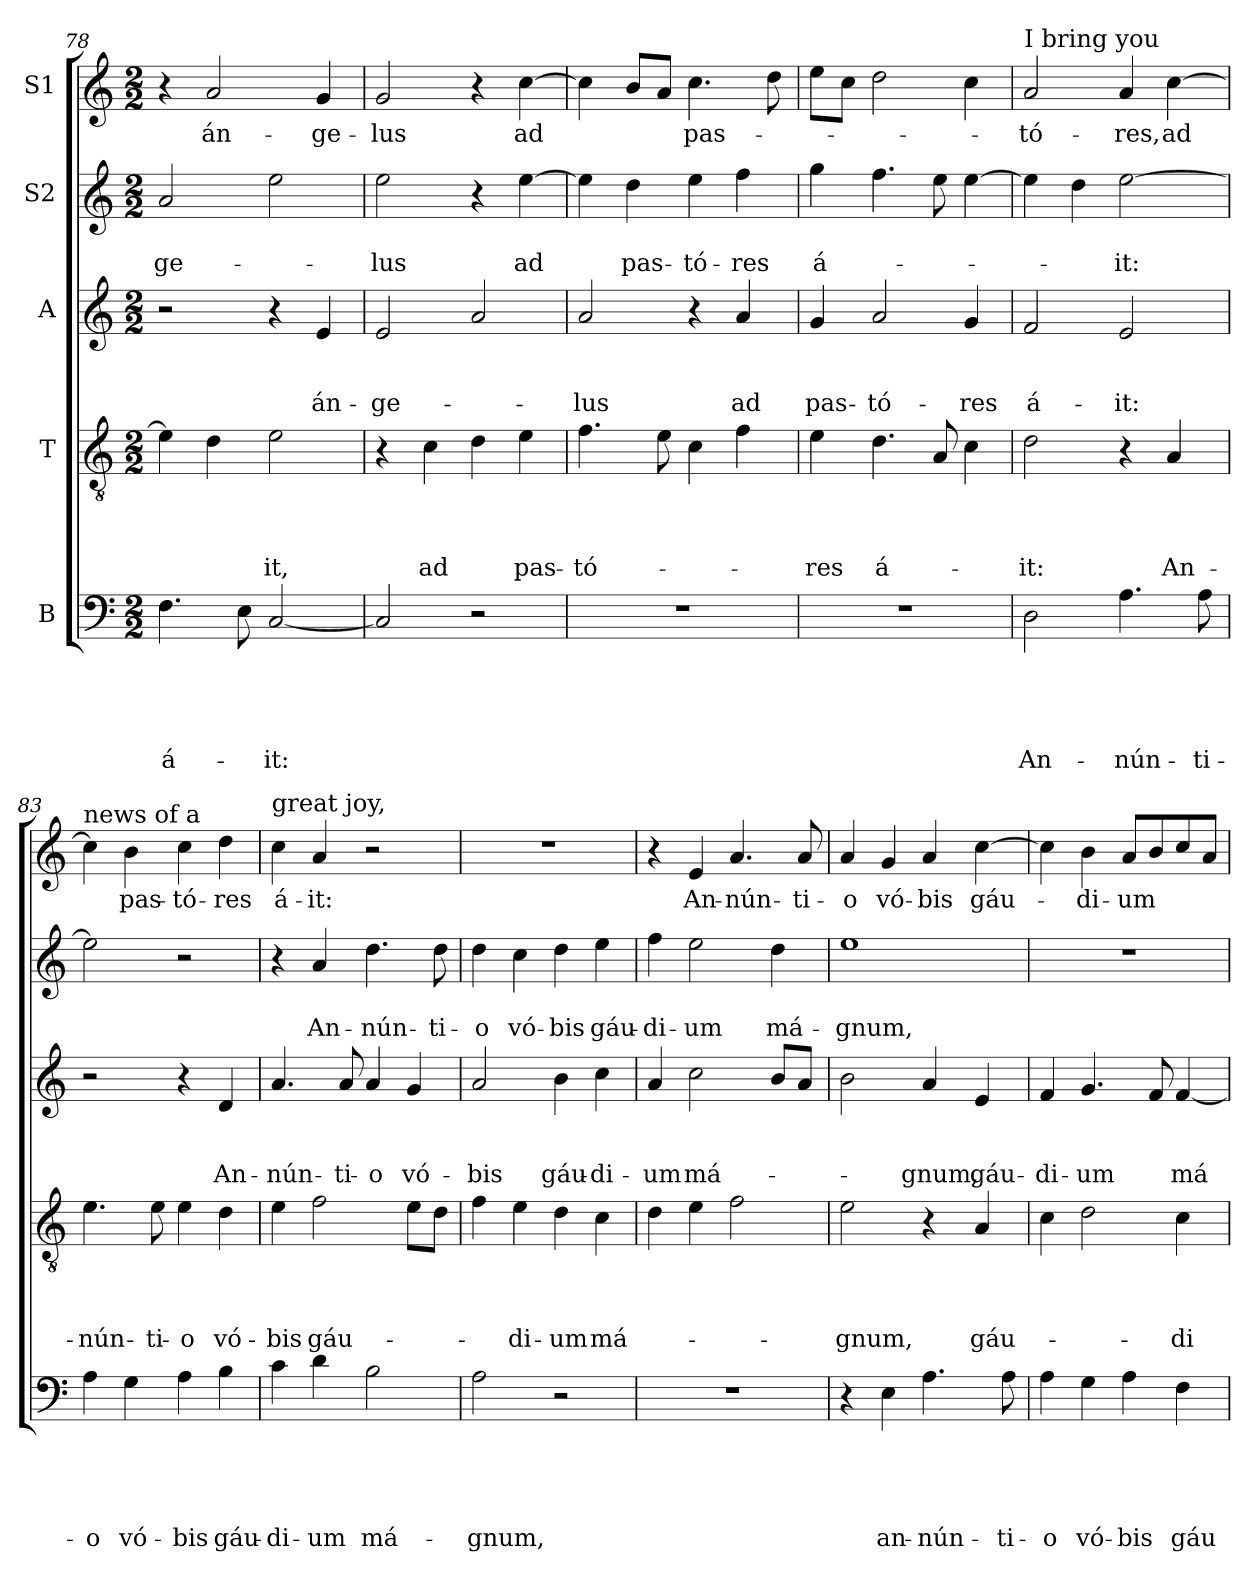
**kern	**text	**text	**text	**text	**text	**kern	**text	**text	**text	**text	**kern	**text	**text	**text	**kern	**text	**text	**kern	**text
*part5	*part5	*part5	*part5	*part5	*part5	*part4	*part4	*part4	*part4	*part4	*part3	*part3	*part3	*part3	*part2	*part2	*part2	*part1	*part1
*staff5	*staff5	*staff5	*staff5	*staff5	*staff5	*staff4	*staff4	*staff4	*staff4	*staff4	*staff3	*staff3	*staff3	*staff3	*staff2	*staff2	*staff2	*staff1	*staff1
*I"B	*	*	*	*	*	*I"T	*	*	*	*	*I"A	*	*	*	*I"S2	*	*	*I"S1	*
*clefF4	*	*	*	*	*	*clefGv2	*	*	*	*	*clefG2	*	*	*	*clefG2	*	*	*clefG2	*
*k[]	*	*	*	*	*	*k[]	*	*	*	*	*k[]	*	*	*	*k[]	*	*	*k[]	*
*C:	*	*	*	*	*	*C:	*	*	*	*	*C:	*	*	*	*C:	*	*	*C:	*
*M2/2	*	*	*	*	*	*M2/2	*	*	*	*	*M2/2	*	*	*	*M2/2	*	*	*M2/2	*
=78	=78	=78	=78	=78	=78	=78	=78	=78	=78	=78	=78	=78	=78	=78	=78	=78	=78	=78	=78
!	!	!	!	!	!LO:LY:b	!	!	!	!	!	!	!	!	!	!	!	!LO:LY:b	!	!
4.F\	.	.	.	.	á-	4e\]	.	.	.	.	2r	.	.	.	2a/	.	-ge-	4r	.
!	!	!	!	!	!	!	!	!	!	!	!	!	!	!	!	!	!	!	!LO:LY:b
.	.	.	.	.	.	4d\	.	.	.	.	.	.	.	.	.	.	.	2a/	án-
8E\	.	.	.	.	.	.	.	.	.	.	.	.	.	.	.	.	.	.	.
!	!	!	!	!	!LO:LY:b	!	!	!	!	!LO:LY:b	!	!	!	!	!	!	!	!	!
[2C/	.	.	.	.	-it:	2e\	.	.	.	-it,	4r	.	.	.	2ee\	.	.	.	.
!	!	!	!	!	!	!	!	!	!	!	!	!	!	!LO:LY:b	!	!	!	!	!LO:LY:b
.	.	.	.	.	.	.	.	.	.	.	4e/	.	.	án-	.	.	.	4g/	-ge-
=79	=79	=79	=79	=79	=79	=79	=79	=79	=79	=79	=79	=79	=79	=79	=79	=79	=79	=79	=79
!	!	!	!	!	!	!	!	!	!	!	!	!	!	!LO:LY:b	!	!	!LO:LY:b	!	!LO:LY:b
2C/]	.	.	.	.	.	4r	.	.	.	.	2e/	.	.	-ge-	2ee\	.	-lus	2g/	-lus
!	!	!	!	!	!	!	!	!	!	!LO:LY:b	!	!	!	!	!	!	!	!	!
.	.	.	.	.	.	4c\	.	.	.	ad	.	.	.	.	.	.	.	.	.
2r	.	.	.	.	.	4d\	.	.	.	.	2a/	.	.	.	4r	.	.	4r	.
!	!	!	!	!	!	!	!	!	!	!LO:LY:b	!	!	!	!	!	!	!LO:LY:b	!	!LO:LY:b
.	.	.	.	.	.	4e\	.	.	.	pas-	.	.	.	.	[4ee\	.	ad	[4cc\	ad
=80	=80	=80	=80	=80	=80	=80	=80	=80	=80	=80	=80	=80	=80	=80	=80	=80	=80	=80	=80
!	!	!	!	!	!	!	!	!	!	!LO:LY:b	!	!	!	!LO:LY:b	!	!	!	!	!
1r	.	.	.	.	.	4.f\	.	.	.	-tó-	2a/	.	.	-lus	4ee\]	.	.	4cc\]	.
!	!	!	!	!	!	!	!	!	!	!	!	!	!	!	!	!	!LO:LY:b	!	!
.	.	.	.	.	.	.	.	.	.	.	.	.	.	.	4dd\	.	pas-	8b/L	.
.	.	.	.	.	.	8e\	.	.	.	.	.	.	.	.	.	.	.	8a/J	.
!	!	!	!	!	!	!	!	!	!	!	!	!	!	!	!	!	!LO:LY:b	!	!LO:LY:b
.	.	.	.	.	.	4c\	.	.	.	.	4r	.	.	.	4ee\	.	-tó-	4.cc\	pas-
!	!	!	!	!	!	!	!	!	!	!	!	!	!	!LO:LY:b	!	!	!LO:LY:b	!	!
.	.	.	.	.	.	4f\	.	.	.	.	4a/	.	.	ad	4ff\	.	-res	.	.
.	.	.	.	.	.	.	.	.	.	.	.	.	.	.	.	.	.	8dd\	.
=81	=81	=81	=81	=81	=81	=81	=81	=81	=81	=81	=81	=81	=81	=81	=81	=81	=81	=81	=81
!	!	!	!	!	!	!	!	!	!	!LO:LY:b	!	!	!	!LO:LY:b	!	!	!LO:LY:b	!	!
1r	.	.	.	.	.	4e\	.	.	.	-res	4g/	.	.	pas-	4gg\	.	á-	8ee\L	.
.	.	.	.	.	.	.	.	.	.	.	.	.	.	.	.	.	.	8cc\J	.
!	!	!	!	!	!	!	!	!	!	!LO:LY:b	!	!	!	!LO:LY:b	!	!	!	!	!
.	.	.	.	.	.	4.d\	.	.	.	á-	2a/	.	.	-tó-	4.ff\	.	.	2dd\	.
.	.	.	.	.	.	8A/	.	.	.	.	.	.	.	.	8ee\	.	.	.	.
!	!	!	!	!	!	!	!	!	!	!	!	!	!	!LO:LY:b	!	!	!	!	!
.	.	.	.	.	.	4c\	.	.	.	.	4g/	.	.	-res	[4ee\	.	.	4cc\	.
=82	=82	=82	=82	=82	=82	=82	=82	=82	=82	=82	=82	=82	=82	=82	=82	=82	=82	=82	=82
!	!	!	!	!	!	!	!	!	!	!	!	!	!	!	!	!	!	!LO:TX:a:t=I bring you	!
!	!	!	!	!	!LO:LY:b	!	!	!	!	!LO:LY:b	!	!	!	!LO:LY:b	!	!	!	!	!LO:LY:b
2D\	.	.	.	.	An-	2d\	.	.	.	-it:	2f/	.	.	á-	4ee\]	.	.	2a/	-tó-
.	.	.	.	.	.	.	.	.	.	.	.	.	.	.	4dd\	.	.	.	.
!	!	!	!	!	!LO:LY:b	!	!	!	!	!	!	!	!	!LO:LY:b	!	!	!LO:LY:b	!	!LO:LY:b
4.A\	.	.	.	.	-nún-	4r	.	.	.	.	2e/	.	.	-it:	[2ee\	.	-it:	4a/	-res,
!	!	!	!	!	!	!	!	!	!	!LO:LY:b	!	!	!	!	!	!	!	!	!LO:LY:b
.	.	.	.	.	.	4A/	.	.	.	An-	.	.	.	.	.	.	.	[4cc\	ad
!	!	!	!	!	!LO:LY:b	!	!	!	!	!	!	!	!	!	!	!	!	!	!
8A\	.	.	.	.	-ti-	.	.	.	.	.	.	.	.	.	.	.	.	.	.
!!LO:PB:g=z
=83	=83	=83	=83	=83	=83	=83	=83	=83	=83	=83	=83	=83	=83	=83	=83	=83	=83	=83	=83
!	!	!	!	!	!	!	!	!	!	!	!	!	!	!	!	!	!	!LO:TX:a:t=news of a	!
!	!	!	!	!	!LO:LY:b	!	!	!	!	!LO:LY:b	!	!	!	!	!	!	!	!	!
4A\	.	.	.	.	-o	4.e\	.	.	.	-nún-	2r	.	.	.	2ee\]	.	.	4cc\]	.
!	!	!	!	!	!LO:LY:b	!	!	!	!	!	!	!	!	!	!	!	!	!	!LO:LY:b
4G\	.	.	.	.	vó-	.	.	.	.	.	.	.	.	.	.	.	.	4b\	pas-
!	!	!	!	!	!	!	!	!	!	!LO:LY:b	!	!	!	!	!	!	!	!	!
.	.	.	.	.	.	8e\	.	.	.	-ti-	.	.	.	.	.	.	.	.	.
!	!	!	!	!	!LO:LY:b	!	!	!	!	!LO:LY:b	!	!	!	!	!	!	!	!	!LO:LY:b
4A\	.	.	.	.	-bis	4e\	.	.	.	-o	4r	.	.	.	2r	.	.	4cc\	-tó-
!	!	!	!	!	!LO:LY:b	!	!	!	!	!LO:LY:b	!	!	!	!LO:LY:b	!	!	!	!	!LO:LY:b
4B\	.	.	.	.	gáu-	4d\	.	.	.	vó-	4d/	.	.	An-	.	.	.	4dd\	-res
=84	=84	=84	=84	=84	=84	=84	=84	=84	=84	=84	=84	=84	=84	=84	=84	=84	=84	=84	=84
!	!	!	!	!	!	!	!	!	!	!	!	!	!	!	!	!	!	!LO:TX:a:t=great joy,	!
!	!	!	!	!	!LO:LY:b	!	!	!	!	!LO:LY:b	!	!	!	!LO:LY:b	!	!	!	!	!LO:LY:b
4c\	.	.	.	.	-di-	4e\	.	.	.	-bis	4.a/	.	.	-nún-	4r	.	.	4cc\	á-
!	!	!	!	!	!LO:LY:b	!	!	!	!	!LO:LY:b	!	!	!	!	!	!	!LO:LY:b	!	!LO:LY:b
4d\	.	.	.	.	-um	2f\	.	.	.	gáu-	.	.	.	.	4a/	.	An-	4a/	-it:
!	!	!	!	!	!	!	!	!	!	!	!	!	!	!LO:LY:b	!	!	!	!	!
.	.	.	.	.	.	.	.	.	.	.	8a/	.	.	-ti-	.	.	.	.	.
!	!	!	!	!	!LO:LY:b	!	!	!	!	!	!	!	!	!LO:LY:b	!	!	!LO:LY:b	!	!
2B\	.	.	.	.	má-	.	.	.	.	.	4a/	.	.	-o	4.dd\	.	-nún-	2r	.
!	!	!	!	!	!	!	!	!	!	!	!	!	!	!LO:LY:b	!	!	!	!	!
.	.	.	.	.	.	8e\L	.	.	.	.	4g/	.	.	vó-	.	.	.	.	.
!	!	!	!	!	!	!	!	!	!	!	!	!	!	!	!	!	!LO:LY:b	!	!
.	.	.	.	.	.	8d\J	.	.	.	.	.	.	.	.	8dd\	.	-ti-	.	.
=85	=85	=85	=85	=85	=85	=85	=85	=85	=85	=85	=85	=85	=85	=85	=85	=85	=85	=85	=85
!	!	!	!	!	!LO:LY:b	!	!	!	!	!	!	!	!	!LO:LY:b	!	!	!LO:LY:b	!	!
2A\	.	.	.	.	-gnum,	4f\	.	.	.	.	2a/	.	.	-bis	4dd\	.	-o	1r	.
!	!	!	!	!	!	!	!	!	!	!LO:LY:b	!	!	!	!	!	!	!LO:LY:b	!	!
.	.	.	.	.	.	4e\	.	.	.	-di-	.	.	.	.	4cc\	.	vó-	.	.
!	!	!	!	!	!	!	!	!	!	!LO:LY:b	!	!	!	!LO:LY:b	!	!	!LO:LY:b	!	!
2r	.	.	.	.	.	4d\	.	.	.	-um	4b\	.	.	gáu-	4dd\	.	-bis	.	.
!	!	!	!	!	!	!	!	!	!	!LO:LY:b	!	!	!	!LO:LY:b	!	!	!LO:LY:b	!	!
.	.	.	.	.	.	4c\	.	.	.	má-	4cc\	.	.	-di-	4ee\	.	gáu-	.	.
=86	=86	=86	=86	=86	=86	=86	=86	=86	=86	=86	=86	=86	=86	=86	=86	=86	=86	=86	=86
!	!	!	!	!	!	!	!	!	!	!	!	!	!	!LO:LY:b	!	!	!LO:LY:b	!	!
1r	.	.	.	.	.	4d\	.	.	.	.	4a/	.	.	-um	4ff\	.	-di-	4r	.
!	!	!	!	!	!	!	!	!	!	!	!	!	!	!LO:LY:b	!	!	!LO:LY:b	!	!LO:LY:b
.	.	.	.	.	.	4e\	.	.	.	.	2cc\	.	.	má-	2ee\	.	-um	4e/	An-
!	!	!	!	!	!	!	!	!	!	!	!	!	!	!	!	!	!	!	!LO:LY:b
.	.	.	.	.	.	2f\	.	.	.	.	.	.	.	.	.	.	.	4.a/	-nún-
!	!	!	!	!	!	!	!	!	!	!	!	!	!	!	!	!	!LO:LY:b	!	!
.	.	.	.	.	.	.	.	.	.	.	8b/L	.	.	.	4dd\	.	má-	.	.
!	!	!	!	!	!	!	!	!	!	!	!	!	!	!	!	!	!	!	!LO:LY:b
.	.	.	.	.	.	.	.	.	.	.	8a/J	.	.	.	.	.	.	8a/	-ti-
=87	=87	=87	=87	=87	=87	=87	=87	=87	=87	=87	=87	=87	=87	=87	=87	=87	=87	=87	=87
!	!	!	!	!	!	!	!	!	!	!LO:LY:b	!	!	!	!	!	!	!LO:LY:b	!	!LO:LY:b
4r	.	.	.	.	.	2e\	.	.	.	-gnum,	2b\	.	.	.	1ee	.	-gnum,	4a/	-o
!	!	!	!	!	!LO:LY:b	!	!	!	!	!	!	!	!	!	!	!	!	!	!LO:LY:b
4E\	.	.	.	.	an-	.	.	.	.	.	.	.	.	.	.	.	.	4g/	vó-
!	!	!	!	!	!LO:LY:b	!	!	!	!	!	!	!	!	!LO:LY:b	!	!	!	!	!LO:LY:b
4.A\	.	.	.	.	-nún-	4r	.	.	.	.	4a/	.	.	-gnum,	.	.	.	4a/	-bis
!	!	!	!	!	!	!	!	!	!	!LO:LY:b	!	!	!	!LO:LY:b	!	!	!	!	!LO:LY:b
.	.	.	.	.	.	4A/	.	.	.	gáu-	4e/	.	.	gáu-	.	.	.	[4cc\	gáu-
!	!	!	!	!	!LO:LY:b	!	!	!	!	!	!	!	!	!	!	!	!	!	!
8A\	.	.	.	.	-ti-	.	.	.	.	.	.	.	.	.	.	.	.	.	.
!!LO:LB:g=z
=88	=88	=88	=88	=88	=88	=88	=88	=88	=88	=88	=88	=88	=88	=88	=88	=88	=88	=88	=88
!	!	!	!	!	!LO:LY:b	!	!	!	!	!	!	!	!	!LO:LY:b	!	!	!	!	!
4A\	.	.	.	.	-o	4c\	.	.	.	.	4f/	.	.	-di-	1r	.	.	4cc\]	.
!	!	!	!	!	!LO:LY:b	!	!	!	!	!	!	!	!	!LO:LY:b	!	!	!	!	!LO:LY:b
4G\	.	.	.	.	vó-	2d\	.	.	.	.	4.g/	.	.	-um	.	.	.	4b\	-di-
!	!	!	!	!	!LO:LY:b	!	!	!	!	!	!	!	!	!	!	!	!	!	!LO:LY:b
4A\	.	.	.	.	-bis	.	.	.	.	.	.	.	.	.	.	.	.	8a/L	-um
.	.	.	.	.	.	.	.	.	.	.	8f/	.	.	.	.	.	.	8b/	.
!	!	!	!	!	!LO:LY:b	!	!	!	!	!LO:LY:b	!	!	!	!LO:LY:b	!	!	!	!	!
4F\	.	.	.	.	gáu-	4c\	.	.	.	-di-	[4f/	.	.	má-	.	.	.	8cc/	.
.	.	.	.	.	.	.	.	.	.	.	.	.	.	.	.	.	.	8a/J	.
=	=	=	=	=	=	=	=	=	=	=	=	=	=	=	=	=	=	=	=
*-	*-	*-	*-	*-	*-	*-	*-	*-	*-	*-	*-	*-	*-	*-	*-	*-	*-	*-	*-
